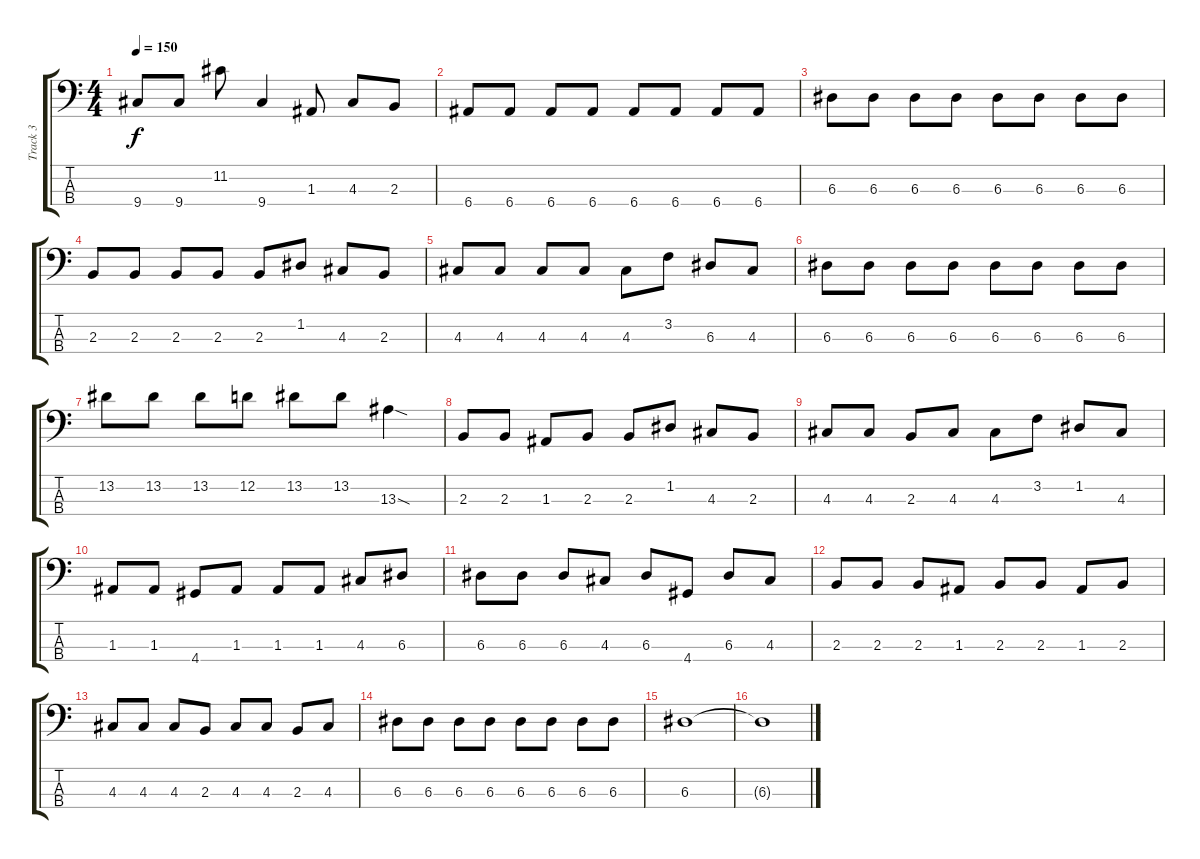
\track ("Track 3" "Track 3") {instrument electricbassfinger}
\staff {score tabs}
\tuning (G2 D2 A1 E1) {hide}
\ts (4 4)
\tempo 150
\clef f4
\ks c
9.4.8{dy f} 9.4.8 11.2.8 9.4.4 1.3.8 4.3.8 2.3.8 |
6.4.8 6.4.8 6.4.8 6.4.8 6.4.8 6.4.8 6.4.8 6.4.8 |
6.3.8 6.3.8 6.3.8 6.3.8 6.3.8 6.3.8 6.3.8 6.3.8 |
2.3.8 2.3.8 2.3.8 2.3.8 2.3.8 1.2.8 4.3.8 2.3.8 |
4.3.8 4.3.8 4.3.8 4.3.8 4.3.8 3.2.8 6.3.8 4.3.8 |
6.3.8 6.3.8 6.3.8 6.3.8 6.3.8 6.3.8 6.3.8 6.3.8 |
13.2.8 13.2.8 13.2.8 12.2.8 13.2.8 13.2.8 13.3{sod}.4 |
2.3.8 2.3.8 1.3.8 2.3.8 2.3.8 1.2.8 4.3.8 2.3.8 |
4.3.8 4.3.8 2.3.8 4.3.8 4.3.8 3.2.8 1.2.8 4.3.8 |
1.3.8 1.3.8 4.4.8 1.3.8 1.3.8 1.3.8 4.3.8 6.3.8 |
6.3.8 6.3.8 6.3.8 4.3.8 6.3.8 4.4.8 6.3.8 4.3.8 |
2.3.8 2.3.8 2.3.8 1.3.8 2.3.8 2.3.8 1.3.8 2.3.8 |
4.3.8 4.3.8 4.3.8 2.3.8 4.3.8 4.3.8 2.3.8 4.3.8 |
6.3.8 6.3.8 6.3.8 6.3.8 6.3.8 6.3.8 6.3.8 6.3.8 |
6.3.1 |
6.3{t}.1
